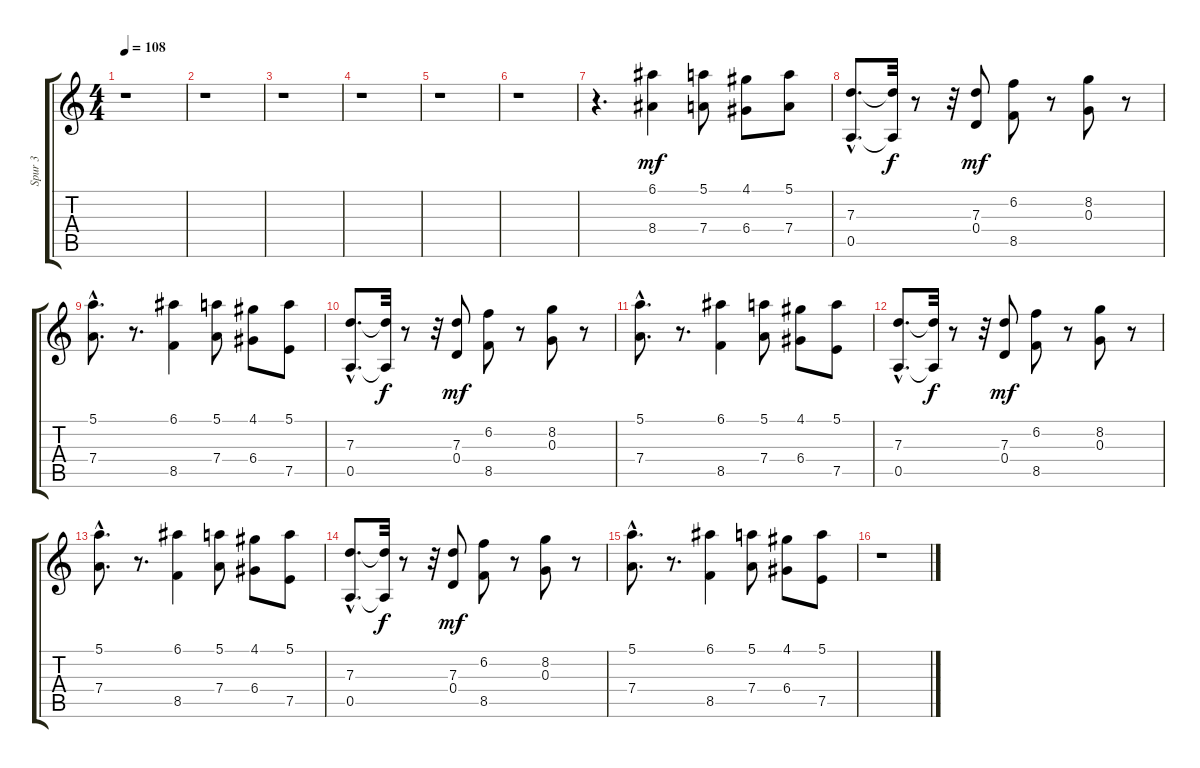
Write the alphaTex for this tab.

\track ("Spur 3" "Spur 3") {instrument overdrivenguitar}
\staff {score tabs}
\tuning (E4 B3 G3 D3 A2 E2) {hide}
\ts (4 4)
\tempo 108
\clef g2
\ks c
r.1{dy f} |
r.1 |
r.1 |
r.1 |
r.1 |
r.1 |
r.4{d} (6.1 8.4).4{dy mf} (5.1 7.4).8 (4.1 6.4).8 (5.1 7.4).8 |
(7.3{hac} 0.5{hac}).8{d} (7.3{t} 0.5{t}).32{dy f} r.8 r.32 (7.3 0.4).8{dy mf} (6.2 8.5).8 r.8 (8.2 0.3).8 r.8 |
(5.1{hac} 7.4{hac}).8{d} r.8{d} (6.1 8.5).4 (5.1 7.4).8 (4.1 6.4).8 (5.1 7.5).8 |
(7.3{hac} 0.5{hac}).8{d} (7.3{t} 0.5{t}).32{dy f} r.8 r.32 (7.3 0.4).8{dy mf} (6.2 8.5).8 r.8 (8.2 0.3).8 r.8 |
(5.1{hac} 7.4{hac}).8{d} r.8{d} (6.1 8.5).4 (5.1 7.4).8 (4.1 6.4).8 (5.1 7.5).8 |
(7.3{hac} 0.5{hac}).8{d} (7.3{t} 0.5{t}).32{dy f} r.8 r.32 (7.3 0.4).8{dy mf} (6.2 8.5).8 r.8 (8.2 0.3).8 r.8 |
(5.1{hac} 7.4{hac}).8{d} r.8{d} (6.1 8.5).4 (5.1 7.4).8 (4.1 6.4).8 (5.1 7.5).8 |
(7.3{hac} 0.5{hac}).8{d} (7.3{t} 0.5{t}).32{dy f} r.8 r.32 (7.3 0.4).8{dy mf} (6.2 8.5).8 r.8 (8.2 0.3).8 r.8 |
(5.1{hac} 7.4{hac}).8{d} r.8{d} (6.1 8.5).4 (5.1 7.4).8 (4.1 6.4).8 (5.1 7.5).8 |
r.1
